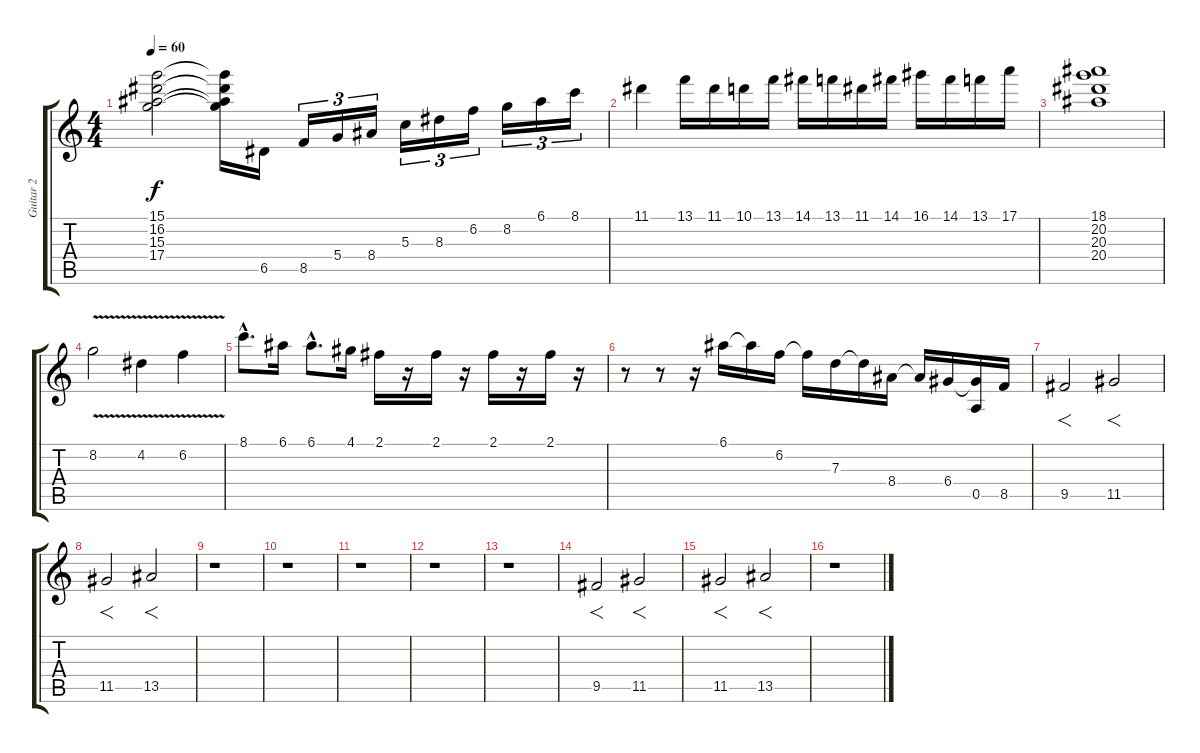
\track ("Guitar 2" "Guitar 2") {instrument overdrivenguitar}
\staff {score tabs}
\tuning (E4 B3 G3 D3 A2 E2) {hide}
\ts (4 4)
\tempo 60
\clef g2
\ks c
(15.1 16.2 15.3 17.4).2{dy f} (15.1{t} 16.2{t} 15.3{t} 17.4{t}).16 6.5.16 8.5.16{tu (3 2)} 5.4.16{tu (3 2)} 8.4.16{tu (3 2)} 5.3.16{tu (3 2)} 8.3.16{tu (3 2)} 6.2.16{tu (3 2)} 8.2.16{tu (3 2)} 6.1.16{tu (3 2)} 8.1.16{tu (3 2)} |
11.1.4 13.1.16 11.1.16 10.1.16 13.1.16 14.1.16 13.1.16 11.1.16 14.1.16 16.1.16 14.1.16 13.1.16 17.1.16 |
(18.1 20.2 20.3 20.4).1 |
8.2{v}.2{instrument overdrivenguitar} 4.2{v}.4 6.2{v}.4 |
8.1{hac}.8{d} 6.1.16 6.1{hac}.8{d} 4.1.16 2.1.16 r.16 2.1.16 r.16 2.1.16 r.16 2.1.16 r.16 |
r.8 r.8 r.16 6.1.16 6.1{t}.16 6.2.16 6.2{t}.16 7.3.16 7.3{t}.16 8.4.16 8.4{t}.16 6.4.16 (6.4{t} 0.5).16 8.5.16 |
9.5.2{f} 11.5.2{f} |
11.5.2{f} 13.5.2{f} |
r.1 |
r.1 |
r.1 |
r.1 |
r.1 |
9.5.2{f} 11.5.2{f} |
11.5.2{f} 13.5.2{f} |
r.1
